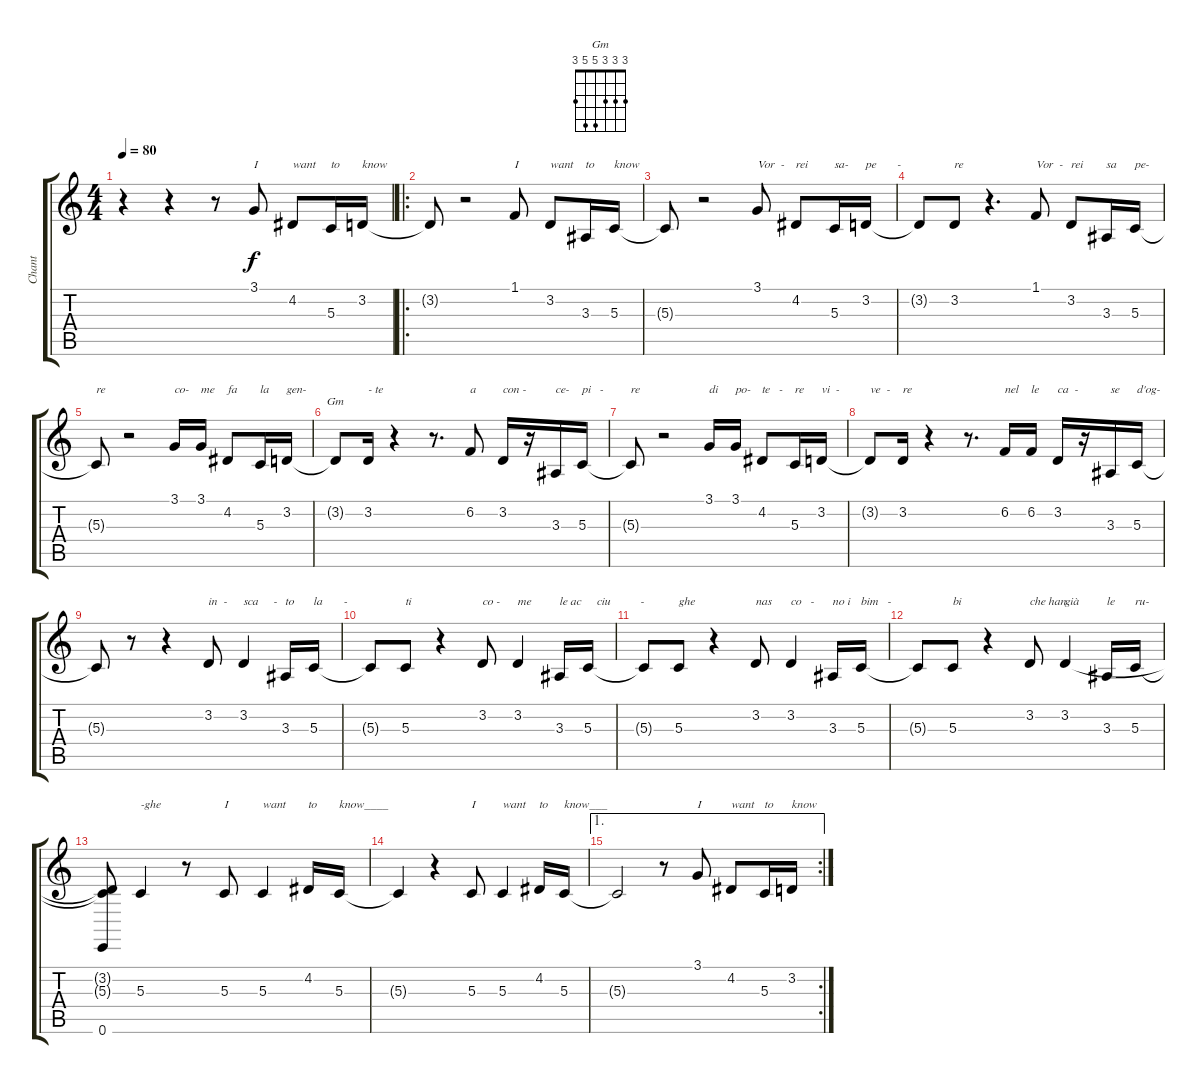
\track ("Chant" "Chant") {instrument viola}
\staff {score tabs}
\tuning (E4 B3 G3 D3 A2 E2) {hide}
\chord ("Gm" 3 3 3 5 5 3)
\ts (4 4)
\tempo 80
\clef g2
\ks c
r.4{dy f instrument viola} r.4 r.8 3.1.8{txt "I"} 4.2.8{txt "want"} 5.3.16{txt "to"} 3.2.16{txt "know"} |
\ro
3.2{t}.8 r.2 1.1.8{txt "I"} 3.2.8{txt "want"} 3.3.16{txt "to"} 5.3.16{txt "know"} |
5.3{t}.8 r.2 3.1.8{txt "Vor  -"} 4.2.8{txt "rei"} 5.3.16{txt "sa-"} 3.2.16{txt "pe       -"} |
3.2{t}.8 3.2.8{txt "re"} r.4{d} 1.1.8{txt "Vor  -"} 3.2.8{txt "rei"} 3.3.16{txt "sa"} 5.3.16{txt "pe-"} |
5.3{t}.8{txt "re"} r.2 3.1.16{txt "co-"} 3.1.16{txt "me"} 4.2.8{txt "fa"} 5.3.16{txt "la"} 3.2.16{txt "gen-"} |
3.2{t}.8{ch "Gm"} 3.2.16{txt "- te"} r.4 r.8{d} 6.2.8{txt "a"} 3.2.16{txt "con -"} r.16 3.3.16{txt "ce-"} 5.3.16{txt "pi   -"} |
5.3{t}.8{txt "re"} r.2 3.1.16{txt "di"} 3.1.16{txt "po-"} 4.2.8{txt "te   -"} 5.3.16{txt "re"} 3.2.16{txt "vi  -"} |
3.2{t}.8{txt "ve  -"} 3.2.16{txt "re"} r.4 r.8{d} 6.2.16{txt "nel"} 6.2.16{txt "le"} 3.2.16{txt "ca  -"} r.16 3.3.16{txt "se"} 5.3.16{txt "d'og-"} |
5.3{t}.8 r.8 r.4 3.2.8{txt "in  -"} 3.2.4{txt "sca     -"} 3.3.16{txt "to"} 5.3.16{txt "la       -"} |
5.3{t}.8 5.3.8{txt "ti"} r.4 3.2.8{txt "co -"} 3.2.4{txt "me"} 3.3.16{txt "le ac"} 5.3.16{txt "   ciu          -"} |
5.3{t}.8 5.3.8{txt "ghe"} r.4 3.2.8{txt "nas"} 3.2.4{txt "co   -"} 3.3.16{txt "no i"} 5.3.16{txt "bim   -"} |
5.3{t}.8 5.3.8{txt "bi"} r.4 3.2.8{txt "che han"} 3.2.4{txt "già"} 3.3.16{txt "le"} 5.3.16{txt "ru-"} |
(3.2{t} 5.3{t} 0.6).8 5.3.4{txt "-ghe"} r.8 5.3.8{txt "I"} 5.3.4{txt "want"} 4.2.16{txt "to"} 5.3.16{txt "know____"} |
5.3{t}.4 r.4 5.3.8{txt "I"} 5.3.4{txt "want"} 4.2.16{txt "to"} 5.3.16{txt "know___"} |
\ae 1
\rc 2
5.3{t}.2 r.8 3.1.8{txt "I"} 4.2.8{txt "want"} 5.3.16{txt "to"} 3.2.16{txt "know"}
